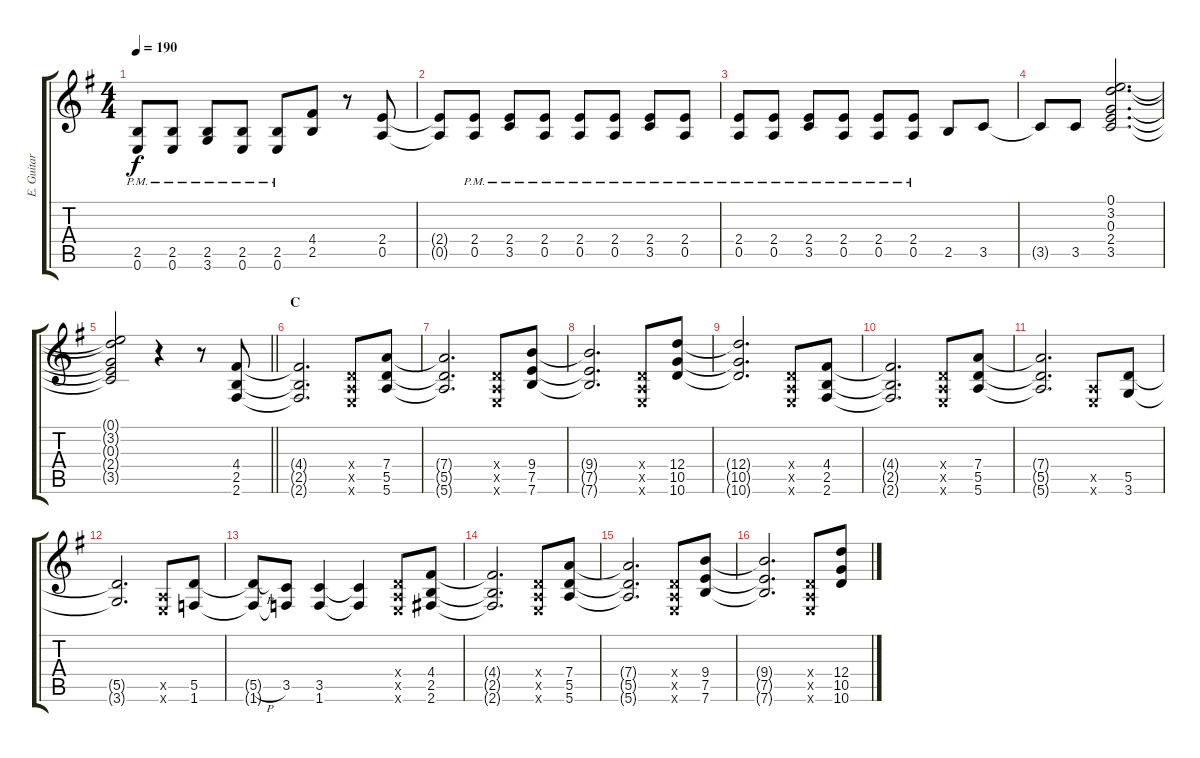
\track ("E. Guitar I" "E. Guitar ") {instrument overdrivenguitar}
\staff {score tabs}
\tuning (E4 B3 G3 D3 A2 E2) {hide}
\ts (4 4)
\tempo 190
\clef g2
\ks g
(2.5{pm} 0.6{pm}).8{dy f} (2.5{pm} 0.6{pm}).8 (2.5{pm} 3.6{pm}).8 (2.5{pm} 0.6{pm}).8 (2.5{pm} 0.6{pm}).8 (4.4 2.5).8 r.8 (2.4 0.5).8 |
(2.4{t} 0.5{t}).8 (2.4{pm} 0.5{pm}).8 (2.4{pm} 3.5{pm}).8 (2.4{pm} 0.5{pm}).8 (2.4{pm} 0.5{pm}).8 (2.4{pm} 0.5{pm}).8 (2.4{pm} 3.5{pm}).8 (2.4{pm} 0.5{pm}).8 |
(2.4{pm} 0.5{pm}).8 (2.4{pm} 0.5{pm}).8 (2.4{pm} 3.5{pm}).8 (2.4{pm} 0.5{pm}).8 (2.4{pm} 0.5{pm}).8 (2.4{pm} 0.5{pm}).8 2.5.8 3.5.8 |
3.5{t}.8 3.5.8 (0.1 3.2 0.3 2.4 3.5).2{d} |
\barLineRight lightlight
(0.1{t} 3.2{t} 0.3{t} 2.4{t} 3.5{t}).2 r.4 r.8 (4.4 2.5 2.6).8 |
\section ("" "C")
(4.4{t} 2.5{t} 2.6{t}).2{d} (0.4{x} 0.5{x} 0.6{x}).8 (7.4 5.5 5.6).8 |
(7.4{t} 5.5{t} 5.6{t}).2{d} (0.4{x} 0.5{x} 0.6{x}).8 (9.4 7.5 7.6).8 |
(9.4{t} 7.5{t} 7.6{t}).2{d} (0.4{x} 0.5{x} 0.6{x}).8 (12.4 10.5 10.6).8 |
(12.4{t} 10.5{t} 10.6{t}).2{d} (0.4{x} 0.5{x} 0.6{x}).8 (4.4 2.5 2.6).8 |
(4.4{t} 2.5{t} 2.6{t}).2{d} (0.4{x} 0.5{x} 0.6{x}).8 (7.4 5.5 5.6).8 |
(7.4{t} 5.5{t} 5.6{t}).2{d} (0.5{x} 0.6{x}).8 (5.5 3.6).8 |
(5.5{t} 3.6{t}).2{d} (0.5{x} 0.6{x}).8 (5.5 1.6).8 |
(5.5{h t} 1.6{t}).8 (3.5 1.6{t}).8 (3.5 1.6).4 (3.5{t} 1.6{t}).4 (0.4{x} 0.5{x} 0.6{x}).8 (4.4 2.5 2.6).8 |
(4.4{t} 2.5{t} 2.6{t}).2{d} (0.4{x} 0.5{x} 0.6{x}).8 (7.4 5.5 5.6).8 |
(7.4{t} 5.5{t} 5.6{t}).2{d} (0.4{x} 0.5{x} 0.6{x}).8 (9.4 7.5 7.6).8 |
(9.4{t} 7.5{t} 7.6{t}).2{d} (0.4{x} 0.5{x} 0.6{x}).8 (12.4 10.5 10.6).8
